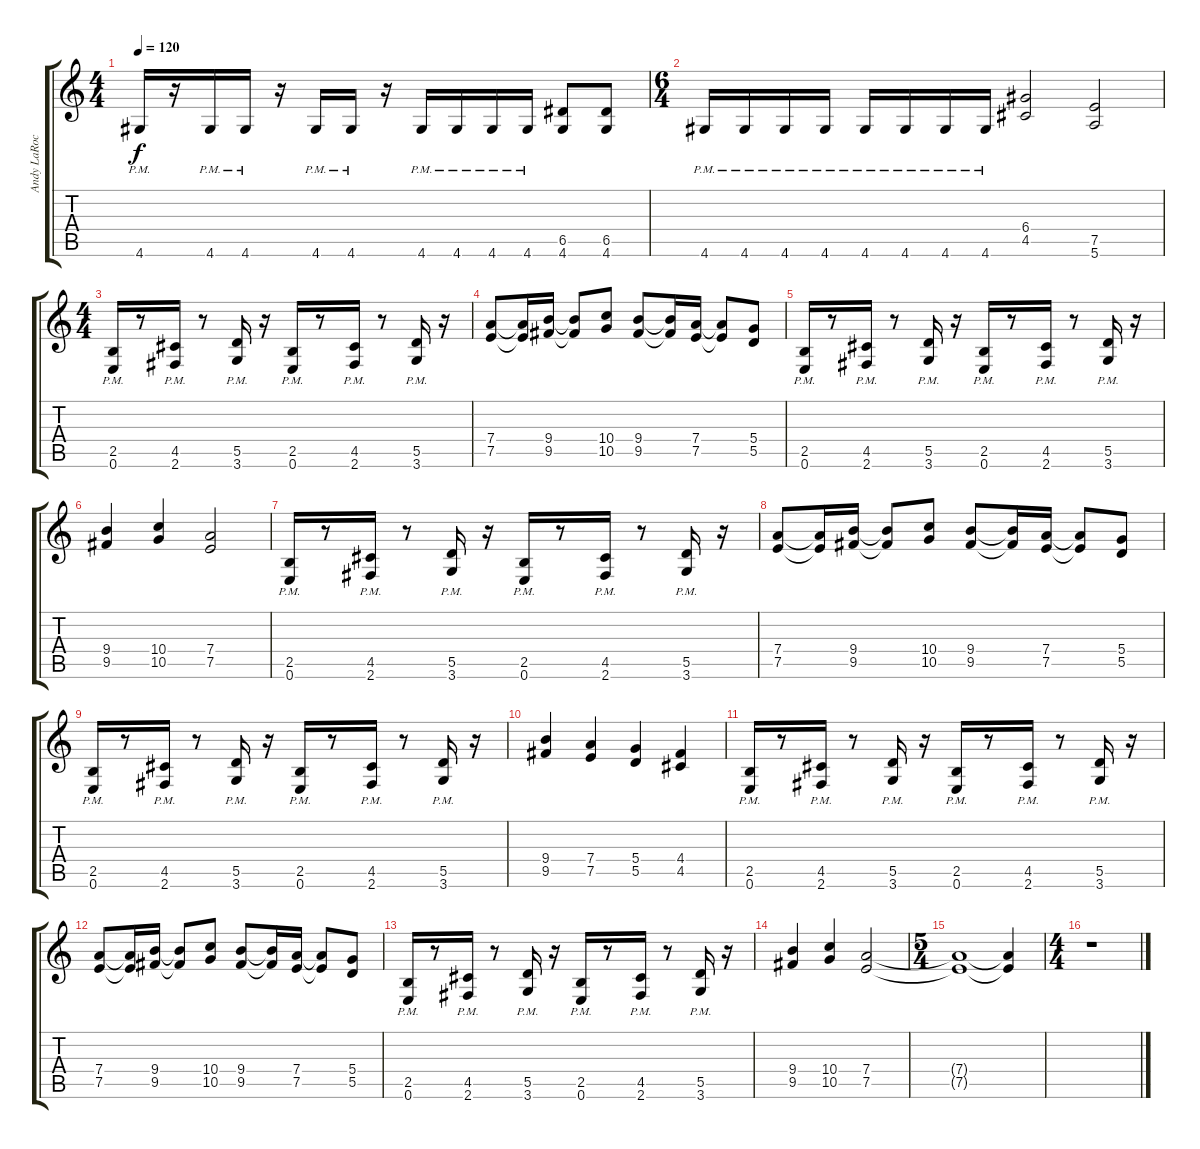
\track ("Andy LaRocque" "Andy LaRoc") {instrument distortionguitar}
\staff {score tabs}
\tuning (E4 B3 G3 D3 A2 E2) {hide}
\ts (4 4)
\tempo 120
\clef g2
\ks c
4.6{pm}.16{dy f} r.16 4.6{pm}.16 4.6{pm}.16 r.16 4.6{pm}.16 4.6{pm}.16 r.16 4.6{pm}.16 4.6{pm}.16 4.6{pm}.16 4.6{pm}.16 (6.5 4.6).8 (6.5 4.6).8 |
\ts (6 4)
4.6{pm}.16 4.6{pm}.16 4.6{pm}.16 4.6{pm}.16 4.6{pm}.16 4.6{pm}.16 4.6{pm}.16 4.6{pm}.16 (6.4 4.5).2 (7.5 5.6).2 |
\ts (4 4)
(2.5{pm} 0.6{pm}).16 r.8 (4.5{pm} 2.6{pm}).16 r.8 (5.5{pm} 3.6{pm}).16 r.16 (2.5{pm} 0.6{pm}).16 r.8 (4.5{pm} 2.6{pm}).16 r.8 (5.5{pm} 3.6{pm}).16 r.16 |
(7.4 7.5).8 (7.4{t} 7.5{t}).16 (9.4 9.5).16 (9.4{t} 9.5{t}).8 (10.4 10.5).8 (9.4 9.5).8 (9.4{t} 9.5{t}).16 (7.4 7.5).16 (7.4{t} 7.5{t}).8 (5.4 5.5).8 |
(2.5{pm} 0.6{pm}).16 r.8 (4.5{pm} 2.6{pm}).16 r.8 (5.5{pm} 3.6{pm}).16 r.16 (2.5{pm} 0.6{pm}).16 r.8 (4.5{pm} 2.6{pm}).16 r.8 (5.5{pm} 3.6{pm}).16 r.16 |
(9.4 9.5).4 (10.4 10.5).4 (7.4 7.5).2 |
(2.5{pm} 0.6{pm}).16 r.8 (4.5{pm} 2.6{pm}).16 r.8 (5.5{pm} 3.6{pm}).16 r.16 (2.5{pm} 0.6{pm}).16 r.8 (4.5{pm} 2.6{pm}).16 r.8 (5.5{pm} 3.6{pm}).16 r.16 |
(7.4 7.5).8 (7.4{t} 7.5{t}).16 (9.4 9.5).16 (9.4{t} 9.5{t}).8 (10.4 10.5).8 (9.4 9.5).8 (9.4{t} 9.5{t}).16 (7.4 7.5).16 (7.4{t} 7.5{t}).8 (5.4 5.5).8 |
(2.5{pm} 0.6{pm}).16 r.8 (4.5{pm} 2.6{pm}).16 r.8 (5.5{pm} 3.6{pm}).16 r.16 (2.5{pm} 0.6{pm}).16 r.8 (4.5{pm} 2.6{pm}).16 r.8 (5.5{pm} 3.6{pm}).16 r.16 |
(9.4 9.5).4 (7.4 7.5).4 (5.4 5.5).4 (4.4 4.5).4 |
(2.5{pm} 0.6{pm}).16 r.8 (4.5{pm} 2.6{pm}).16 r.8 (5.5{pm} 3.6{pm}).16 r.16 (2.5{pm} 0.6{pm}).16 r.8 (4.5{pm} 2.6{pm}).16 r.8 (5.5{pm} 3.6{pm}).16 r.16 |
(7.4 7.5).8 (7.4{t} 7.5{t}).16 (9.4 9.5).16 (9.4{t} 9.5{t}).8 (10.4 10.5).8 (9.4 9.5).8 (9.4{t} 9.5{t}).16 (7.4 7.5).16 (7.4{t} 7.5{t}).8 (5.4 5.5).8 |
(2.5{pm} 0.6{pm}).16 r.8 (4.5{pm} 2.6{pm}).16 r.8 (5.5{pm} 3.6{pm}).16 r.16 (2.5{pm} 0.6{pm}).16 r.8 (4.5{pm} 2.6{pm}).16 r.8 (5.5{pm} 3.6{pm}).16 r.16 |
(9.4 9.5).4 (10.4 10.5).4 (7.4 7.5).2 |
\ts (5 4)
(7.4{t} 7.5{t}).1 (7.4{t} 7.5{t}).4 |
\ts (4 4)
r.1
